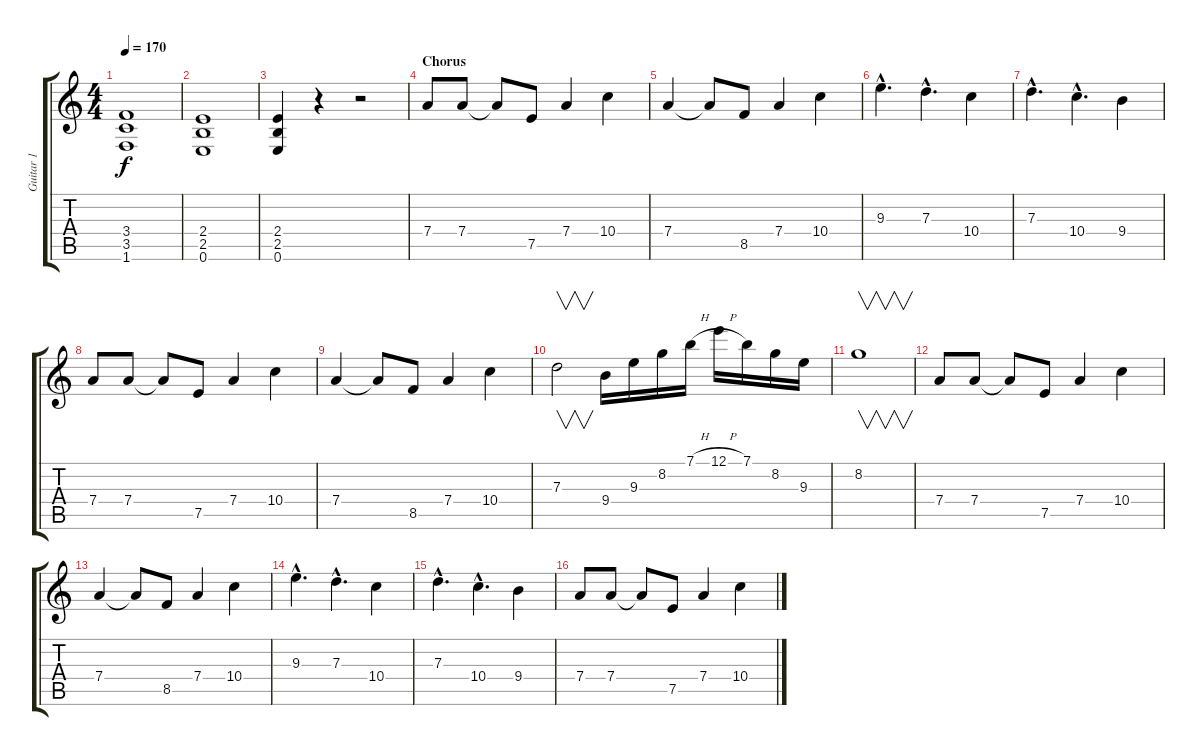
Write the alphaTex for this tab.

\track ("Guitar 1" "Guitar 1") {instrument distortionguitar}
\staff {score tabs}
\tuning (E4 B3 G3 D3 A2 E2) {hide}
\ts (4 4)
\tempo 170
\clef g2
\ks c
(3.4{t} 3.5{t} 1.6{t}).1{dy f} |
(2.4 2.5 0.6).1 |
(2.4 2.5 0.6).4 r.4 r.2 |
\section ("" "Chorus")
7.4.8 7.4.8 7.4{t}.8 7.5.8 7.4.4 10.4.4 |
7.4.4 7.4{t}.8 8.5.8 7.4.4 10.4.4 |
9.3{hac}.4{d} 7.3{hac}.4{d} 10.4.4 |
7.3{hac}.4{d} 10.4{hac}.4{d} 9.4.4 |
7.4.8 7.4.8 7.4{t}.8 7.5.8 7.4.4 10.4.4 |
7.4.4 7.4{t}.8 8.5.8 7.4.4 10.4.4 |
7.3.2{v} 9.4.16 9.3.16 8.2.16 7.1{h}.16 12.1{h}.16 7.1.16 8.2.16 9.3.16 |
8.2.1{v} |
7.4.8 7.4.8 7.4{t}.8 7.5.8 7.4.4 10.4.4 |
7.4.4 7.4{t}.8 8.5.8 7.4.4 10.4.4 |
9.3{hac}.4{d} 7.3{hac}.4{d} 10.4.4 |
7.3{hac}.4{d} 10.4{hac}.4{d} 9.4.4 |
7.4.8 7.4.8 7.4{t}.8 7.5.8 7.4.4 10.4.4
